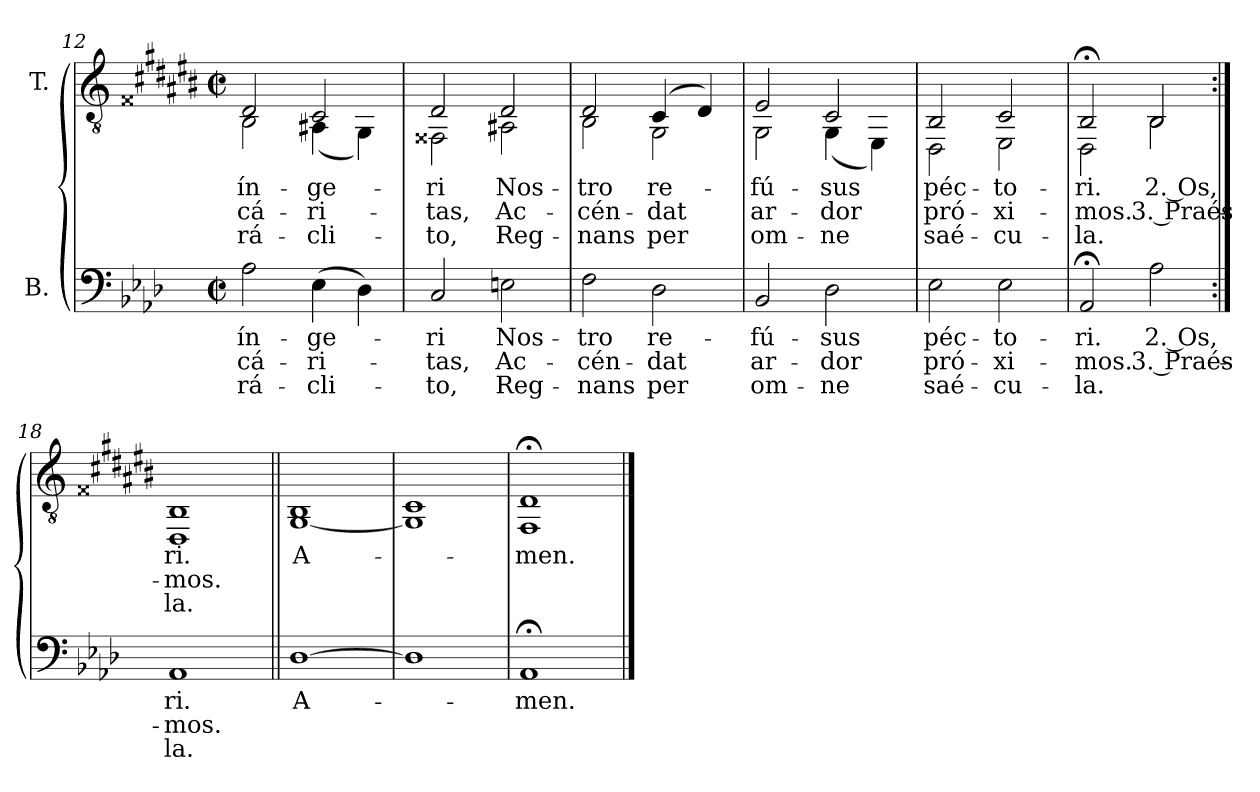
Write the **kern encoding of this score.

**kern	**text	**text	**text	**kern	**text	**text	**text
*part2	*part2	*part2	*part2	*part1	*part1	*part1	*part1
*staff2	*staff2	*staff2	*staff2	*staff1	*staff1	*staff1	*staff1
*I"B.	*	*	*	*I"T.	*	*	*
*clefF4	*	*	*	*clefGv2	*	*	*
*	*	*	*	*ITrd2c3	*	*	*
*k[b-e-a-d-]	*	*	*	*k[f##c#g#d#a#e#b#]	*	*	*
*A-:	*	*	*	*G#:	*	*	*
*M2/2	*	*	*	*M2/2	*	*	*
*met(c|)	*	*	*	*met(c|)	*	*	*
=12	=12	=12	=12	=12	=12	=12	=12
!	!LO:LY:b:color=#000000	!LO:LY:b:color=#000000	!LO:LY:b:color=#000000	!	!	!	!
*	*	*	*	*^	*	*	*
!	!	!	!	!	!	!LO:LY:b:color=#000000	!LO:LY:b:color=#000000	!LO:LY:b:color=#000000
2A-i\	ín-	cá-	-rá-	2BB#i/	2GG#i\	ín-	cá-	-rá-
!	!LO:LY:b:color=#000000	!LO:LY:b:color=#000000	!LO:LY:b:color=#000000	!	!	!	!	!
!	!	!	!	!	!	!LO:LY:b:color=#000000	!LO:LY:b:color=#000000	!LO:LY:b:color=#000000
(4E-i\	-ge-	-ri-	-cli-	2AA#i/	(4FF##i\	-ge-	-ri-	-cli-
4D-i\)	.	.	.	.	4EE#i\)	.	.	.
=13	=13	=13	=13	=13	=13	=13	=13	=13
!	!LO:LY:b:color=#000000	!LO:LY:b:color=#000000	!LO:LY:b:color=#000000	!	!	!	!	!
!	!	!	!	!	!	!LO:LY:b:color=#000000	!LO:LY:b:color=#000000	!LO:LY:b:color=#000000
2Ci/	-ri	-tas,	-to,	2BB#i/	2DD##Xi\	-ri	-tas,	-to,
!	!LO:LY:b:color=#000000	!LO:LY:b:color=#000000	!LO:LY:b:color=#000000	!	!	!	!	!
!	!	!	!	!	!	!LO:LY:b:color=#000000	!LO:LY:b:color=#000000	!LO:LY:b:color=#000000
2Eni\	Nos-	Ac-	Reg-	2BB#i/	2FF##i\	Nos-	Ac-	Reg-
=14	=14	=14	=14	=14	=14	=14	=14	=14
!	!LO:LY:b:color=#000000	!LO:LY:b:color=#000000	!LO:LY:b:color=#000000	!	!	!	!	!
!	!	!	!	!	!	!LO:LY:b:color=#000000	!LO:LY:b:color=#000000	!LO:LY:b:color=#000000
2Fi\	-tro	-cén-	-nans	2BB#i/	2GG#i\	-tro	-cén-	-nans
!	!LO:LY:b:color=#000000	!LO:LY:b:color=#000000	!LO:LY:b:color=#000000	!	!	!	!	!
!	!	!	!	!	!	!LO:LY:b:color=#000000	!LO:LY:b:color=#000000	!LO:LY:b:color=#000000
2D-i\	re-	-dat	per	(4AA#i/	2EE#i\	re-	-dat	per
.	.	.	.	4BB#i/)	.	.	.	.
!!LO:LB:g=z	!!
=15	=15	=15	=15	=15	=15	=15	=15	=15
!	!LO:LY:b:color=#000000	!LO:LY:b:color=#000000	!LO:LY:b:color=#000000	!	!	!	!	!
!	!	!	!	!	!	!LO:LY:b:color=#000000	!LO:LY:b:color=#000000	!LO:LY:b:color=#000000
2BB-i/	-fú-	ar-	om-	2C#i/	2EE#i\	-fú-	ar-	om-
!	!LO:LY:b:color=#000000	!LO:LY:b:color=#000000	!LO:LY:b:color=#000000	!	!	!	!	!
!	!	!	!	!	!	!LO:LY:b:color=#000000	!LO:LY:b:color=#000000	!LO:LY:b:color=#000000
2D-i\	-sus	-dor	-ne	2AA#i/	(4EE#i\	-sus	-dor	-ne
.	.	.	.	.	4CC#i\)	.	.	.
=16	=16	=16	=16	=16	=16	=16	=16	=16
!	!LO:LY:b:color=#000000	!LO:LY:b:color=#000000	!LO:LY:b:color=#000000	!	!	!	!	!
!	!	!	!	!	!	!LO:LY:b:color=#000000	!LO:LY:b:color=#000000	!LO:LY:b:color=#000000
2E-i\	péc-	pró-	saé-	2GG#i/	2BBB#i\	péc-	pró-	saé-
!	!LO:LY:b:color=#000000	!LO:LY:b:color=#000000	!LO:LY:b:color=#000000	!	!	!	!	!
!	!	!	!	!	!	!LO:LY:b:color=#000000	!LO:LY:b:color=#000000	!LO:LY:b:color=#000000
2E-i\	-to-	-xi-	-cu-	2AA#i/	2CC#i\	-to-	-xi-	-cu-
=17	=17	=17	=17	=17	=17	=17	=17	=17
!	!LO:LY:b:color=#000000	!LO:LY:b:color=#000000	!LO:LY:b:color=#000000	!	!	!	!	!
!	!	!	!	!	!	!LO:LY:b:color=#000000	!LO:LY:b:color=#000000	!LO:LY:b:color=#000000
2AA-;i/	-ri.	-mos.	-la.	2GG#;i/	2BBB#i\	-ri.	-mos.	-la.
!	!LO:LY:b:color=#000000	!LO:LY:b:color=#000000	!	!	!	!	!	!
!	!	!	!	!	!	!LO:LY:b:color=#000000	!LO:LY:b:color=#000000	!
2A-i\	2. Os,	3. Praés-	.	2GG#i/	2GG#i\	2. Os,	3. Praés-	.
=18:|!	=18:|!	=18:|!	=18:|!	=18:|!	=18:|!	=18:|!	=18:|!	=18:|!
!	!LO:LY:b:color=#000000	!LO:LY:b:color=#000000	!LO:LY:b:color=#000000	!	!	!	!	!
!	!	!	!	!	!	!LO:LY:b:color=#000000	!LO:LY:b:color=#000000	!LO:LY:b:color=#000000
1AA-i	ri.	mos.	-la.	1GG#i	1BBB#i	ri.	mos.	-la.
=19||	=19||	=19||	=19||	=19||	=19||	=19||	=19||	=19||
!	!LO:LY:b:color=#000000	!	!	!	!	!	!	!
!	!	!	!	!	!	!LO:LY:b:color=#000000	!	!
[>1D-i	A-	.	.	1GG#i	[<1EE#i	A-	.	.
=20	=20	=20	=20	=20	=20	=20	=20	=20
1D-i]	.	.	.	1AA#i	1EE#i]	.	.	.
=21	=21	=21	=21	=21	=21	=21	=21	=21
!	!LO:LY:b:color=#000000	!	!	!	!	!	!	!
!	!	!	!	!	!	!LO:LY:b:color=#000000	!	!
1AA-;i	-men.	.	.	1BB#;i	1DD#i	-men.	.	.
*	*	*	*	*v	*v	*	*	*
==	==	==	==	==	==	==	==
*-	*-	*-	*-	*-	*-	*-	*-
